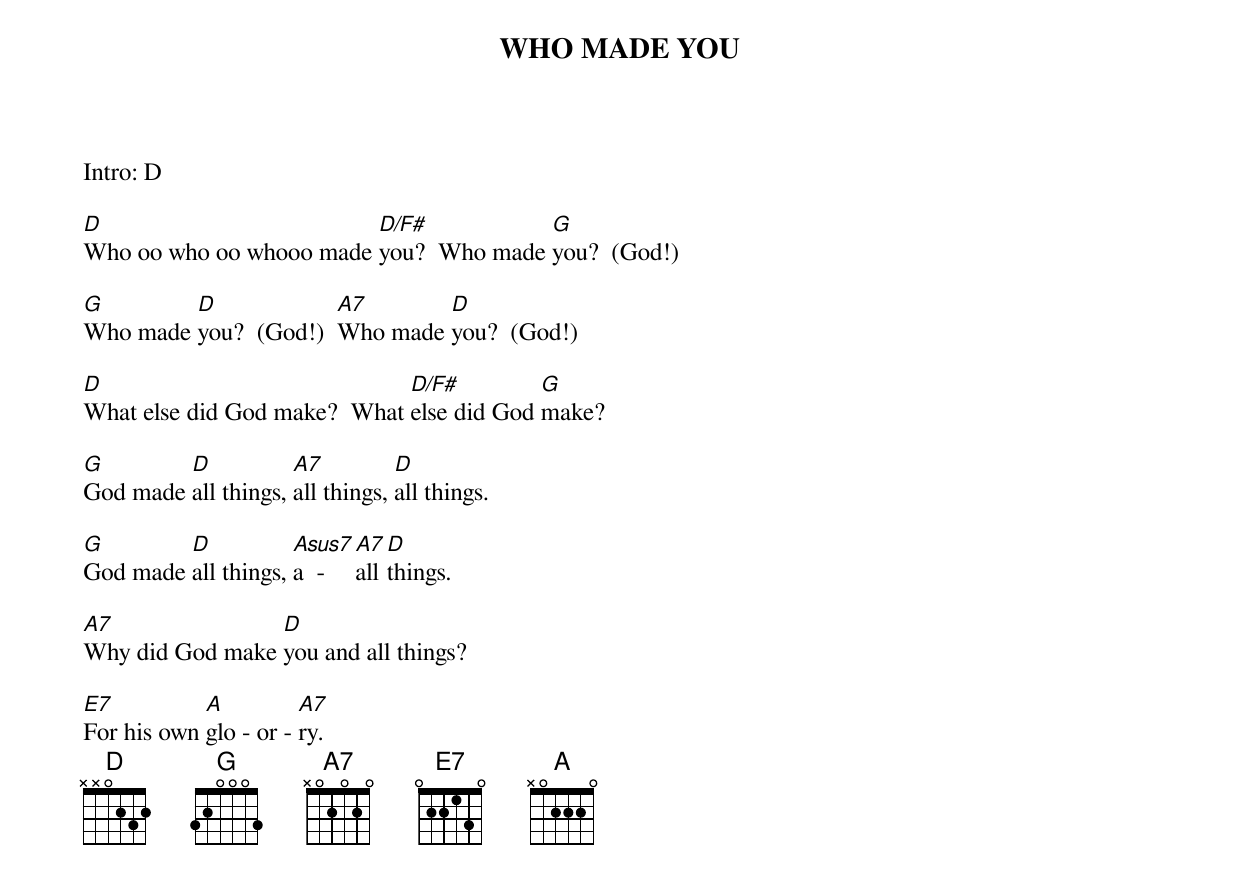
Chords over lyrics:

WHO MADE YOU

Intro: D

D                        D/F#           G
Who oo who oo whooo made you?  Who made you?  (God!)

G        D             A7       D
Who made you?  (God!)  Who made you?  (God!)

D                             D/F#         G
What else did God make?  What else did God make?

G        D           A7          D
God made all things, all things, all things.

G        D           Asus7 A7  D
God made all things, a  -  all things.

A7               D
Why did God make you and all things?

E7          A          A7
For his own glo - or - ry.
